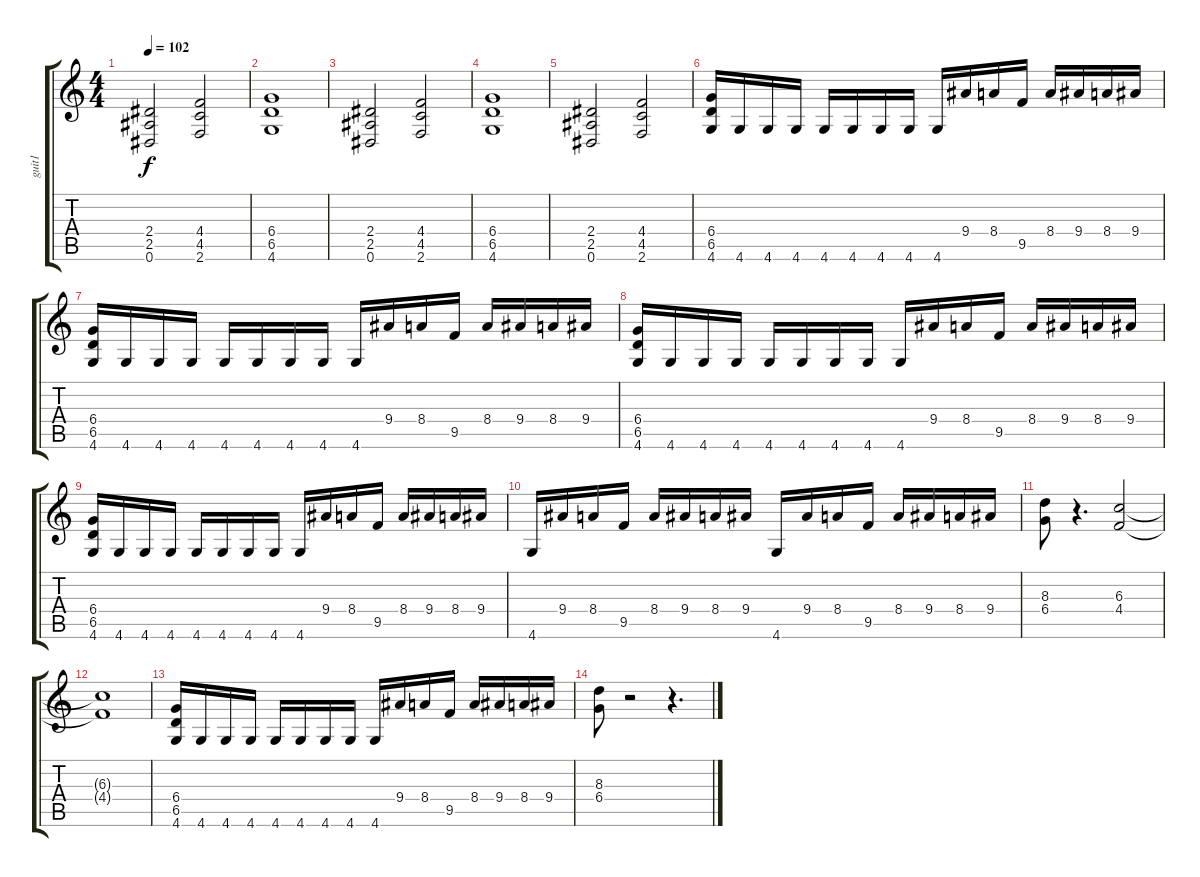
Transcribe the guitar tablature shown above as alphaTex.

\track ("guit1" "guit1") {instrument distortionguitar}
\staff {score tabs}
\tuning (Eb4 Bb3 Gb3 Db3 Ab2 Eb2) {hide}
\ts (4 4)
\tempo 102
\clef g2
\ks c
(2.4 2.5 0.6).2{dy f} (4.4 4.5 2.6).2 |
(6.4 6.5 4.6).1 |
(2.4 2.5 0.6).2 (4.4 4.5 2.6).2 |
(6.4 6.5 4.6).1 |
(2.4 2.5 0.6).2 (4.4 4.5 2.6).2 |
(6.4 6.5 4.6).16 4.6.16 4.6.16 4.6.16 4.6.16 4.6.16 4.6.16 4.6.16 4.6.16 9.4.16 8.4.16 9.5.16 8.4.16 9.4.16 8.4.16 9.4.16 |
(6.4 6.5 4.6).16 4.6.16 4.6.16 4.6.16 4.6.16 4.6.16 4.6.16 4.6.16 4.6.16 9.4.16 8.4.16 9.5.16 8.4.16 9.4.16 8.4.16 9.4.16 |
(6.4 6.5 4.6).16 4.6.16 4.6.16 4.6.16 4.6.16 4.6.16 4.6.16 4.6.16 4.6.16 9.4.16 8.4.16 9.5.16 8.4.16 9.4.16 8.4.16 9.4.16 |
(6.4 6.5 4.6).16 4.6.16 4.6.16 4.6.16 4.6.16 4.6.16 4.6.16 4.6.16 4.6.16 9.4.16 8.4.16 9.5.16 8.4.16 9.4.16 8.4.16 9.4.16 |
4.6.16 9.4.16 8.4.16 9.5.16 8.4.16 9.4.16 8.4.16 9.4.16 4.6.16 9.4.16 8.4.16 9.5.16 8.4.16 9.4.16 8.4.16 9.4.16 |
(8.3 6.4).8 r.4{d} (6.3 4.4).2 |
(6.3{t} 4.4{t}).1 |
(6.4 6.5 4.6).16 4.6.16 4.6.16 4.6.16 4.6.16 4.6.16 4.6.16 4.6.16 4.6.16 9.4.16 8.4.16 9.5.16 8.4.16 9.4.16 8.4.16 9.4.16 |
(8.3 6.4).8 r.2 r.4{d}
